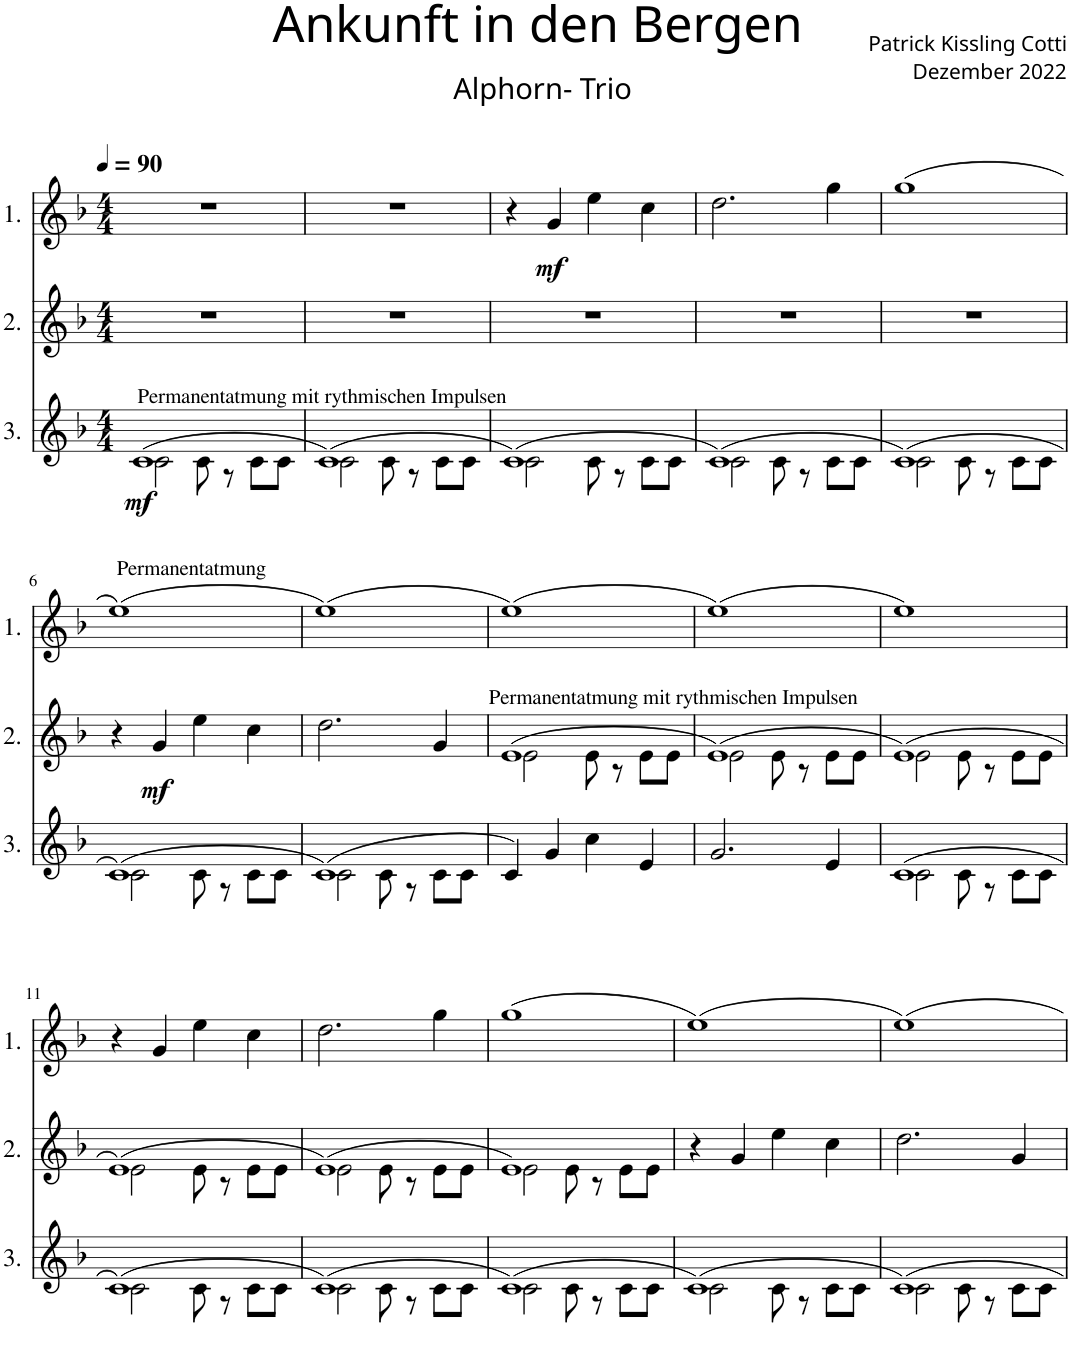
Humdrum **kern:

**kern	**dynam	**kern	**dynam	**kern	**dynam
*part3	*part3	*part2	*part2	*part1	*part1
*staff3	*staff3	*staff2	*staff2	*staff1	*staff1
*I"3.	*	*I"2.	*	*I"1.	*
*clefG2	*	*clefG2	*	*clefG2	*
*Trd4c7	*	*Trd4c7	*	*Trd4c7	*
*k[b-]	*	*k[b-]	*	*k[b-]	*
*M4/4	*	*M4/4	*	*M4/4	*
*MM90	*	*MM90	*	*MM90	*
=1	=1	=1	=1	=1	=1
*^	*	*	*	*	*
!LO:TX:a:t=Permanentatmung mit rythmischen Impulsen	!	!	!	!	!	!
!	!	!LO:DY:b	!	!	!	!
(1c	2c\	mf	1r	.	1r	.
.	8c\	.	.	.	.	.
.	8r	.	.	.	.	.
.	8c\L	.	.	.	.	.
.	8c\J	.	.	.	.	.
=2	=2	=2	=2	=2	=2	=2
(1c)	2c\	.	1r	.	1r	.
.	8c\	.	.	.	.	.
.	8r	.	.	.	.	.
.	8c\L	.	.	.	.	.
.	8c\J	.	.	.	.	.
=3	=3	=3	=3	=3	=3	=3
(1c)	2c\	.	1r	.	4r	.
!	!	!	!	!	!	!LO:DY:b
.	.	.	.	.	4g/	mf
.	8c\	.	.	.	4ee\	.
.	8r	.	.	.	.	.
.	8c\L	.	.	.	4cc\	.
.	8c\J	.	.	.	.	.
=4	=4	=4	=4	=4	=4	=4
(1c)	2c\	.	1r	.	2.dd\	.
.	8c\	.	.	.	.	.
.	8r	.	.	.	.	.
.	8c\L	.	.	.	4gg\	.
.	8c\J	.	.	.	.	.
=5	=5	=5	=5	=5	=5	=5
(1c)	2c\	.	1r	.	(1gg	.
.	8c\	.	.	.	.	.
.	8r	.	.	.	.	.
.	8c\L	.	.	.	.	.
.	8c\J	.	.	.	.	.
!!LO:LB:g=z
=6	=6	=6	=6	=6	=6	=6
!	!	!	!	!	!LO:TX:a:t=Permanentatmung	!
(1c)	2c\	.	4r	.	(1ee)	.
!	!	!	!	!LO:DY:b	!	!
.	.	.	4g/	mf	.	.
.	8c\	.	4ee\	.	.	.
.	8r	.	.	.	.	.
.	8c\L	.	4cc\	.	.	.
.	8c\J	.	.	.	.	.
=7	=7	=7	=7	=7	=7	=7
(1c)	2c\	.	2.dd\	.	(1ee)	.
.	8c\	.	.	.	.	.
.	8r	.	.	.	.	.
.	8c\L	.	4g/	.	.	.
.	8c\J	.	.	.	.	.
=8	=8	=8	=8	=8	=8	=8
*	*	*	*^	*	*	*
!	!	!	!LO:TX:a:t=Permanentatmung mit rythmischen Impulsen	!	!	!	!
*v	*v	*	*	*	*	*	*
4c/)	.	(1e	2e\	.	(1ee)	.
4g/	.	.	.	.	.	.
4cc\	.	.	8e\	.	.	.
.	.	.	8r	.	.	.
4e/	.	.	8e\L	.	.	.
.	.	.	8e\J	.	.	.
=9	=9	=9	=9	=9	=9	=9
2.g/	.	(1e)	2e\	.	(1ee)	.
.	.	.	8e\	.	.	.
.	.	.	8r	.	.	.
4e/	.	.	8e\L	.	.	.
.	.	.	8e\J	.	.	.
=10	=10	=10	=10	=10	=10	=10
*^	*	*	*	*	*	*
(1c	2c\	.	(1e)	2e\	.	1ee)	.
.	8c\	.	.	8e\	.	.	.
.	8r	.	.	8r	.	.	.
.	8c\L	.	.	8e\L	.	.	.
.	8c\J	.	.	8e\J	.	.	.
!!LO:LB:g=z
=11	=11	=11	=11	=11	=11	=11	=11
(1c)	2c\	.	(1e)	2e\	.	4r	.
.	.	.	.	.	.	4g/	.
.	8c\	.	.	8e\	.	4ee\	.
.	8r	.	.	8r	.	.	.
.	8c\L	.	.	8e\L	.	4cc\	.
.	8c\J	.	.	8e\J	.	.	.
=12	=12	=12	=12	=12	=12	=12	=12
(1c)	2c\	.	(1e)	2e\	.	2.dd\	.
.	8c\	.	.	8e\	.	.	.
.	8r	.	.	8r	.	.	.
.	8c\L	.	.	8e\L	.	4gg\	.
.	8c\J	.	.	8e\J	.	.	.
=13	=13	=13	=13	=13	=13	=13	=13
(1c)	2c\	.	1e)	2e\	.	(1gg	.
.	8c\	.	.	8e\	.	.	.
.	8r	.	.	8r	.	.	.
.	8c\L	.	.	8e\L	.	.	.
.	8c\J	.	.	8e\J	.	.	.
*	*	*	*v	*v	*	*	*
=14	=14	=14	=14	=14	=14	=14
(1c)	2c\	.	4r	.	(1ee)	.
.	.	.	4g/	.	.	.
.	8c\	.	4ee\	.	.	.
.	8r	.	.	.	.	.
.	8c\L	.	4cc\	.	.	.
.	8c\J	.	.	.	.	.
=15	=15	=15	=15	=15	=15	=15
1c)	2c\	.	2.dd\	.	1ee)	.
.	8c\	.	.	.	.	.
.	8r	.	.	.	.	.
.	8c\L	.	4g/	.	.	.
.	8c\J	.	.	.	.	.
*v	*v	*	*	*	*	*
=	=	=	=	=	=
*-	*-	*-	*-	*-	*-
